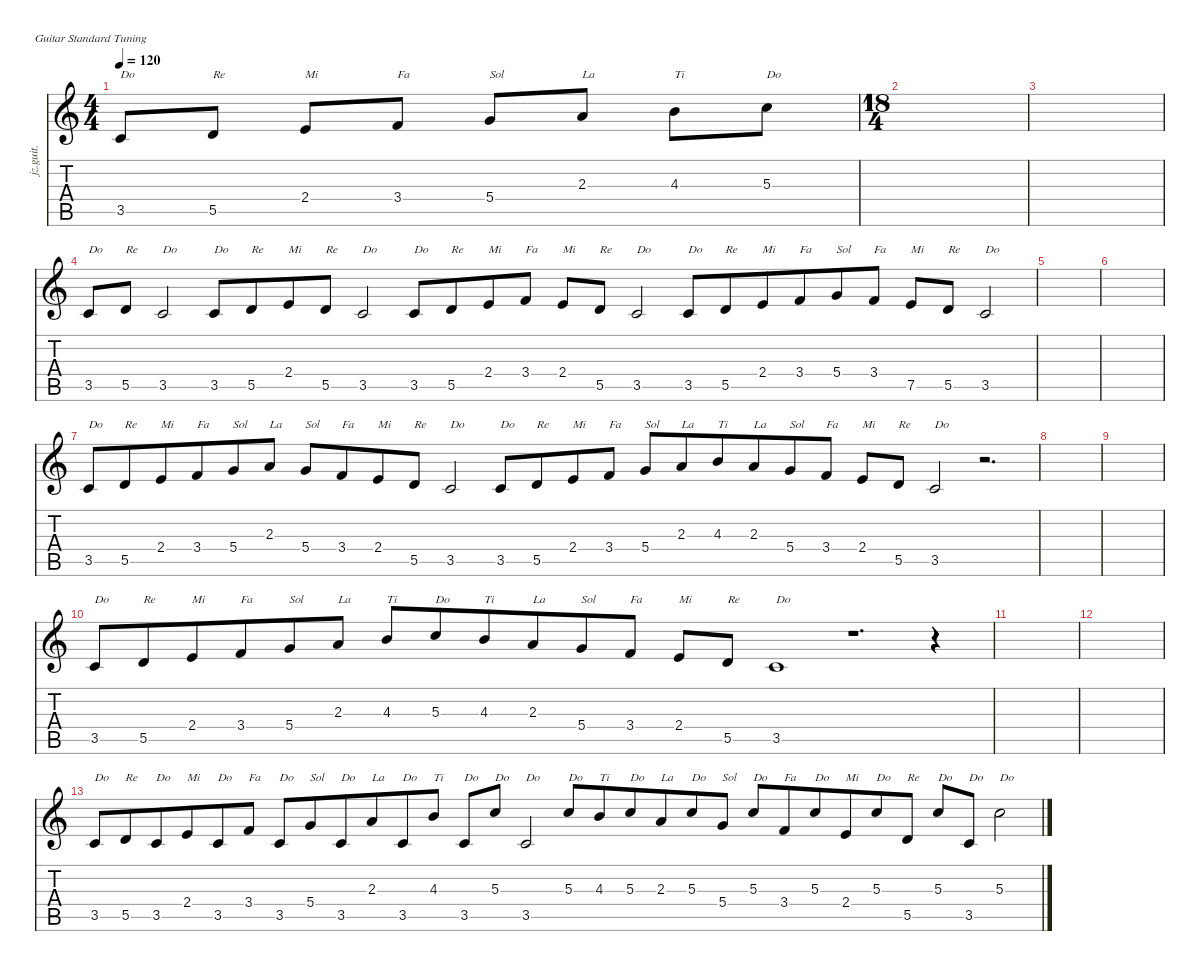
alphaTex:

\defaultSystemsLayout 4
\hideDynamics
\bracketExtendMode nobrackets
\otherSystemsTrackNameOrientation horizontal
\track ("Electric Guitar" "jz.guit.") {instrument electricguitarjazz}
\staff {score tabs}
\tuning (E4 B3 G3 D3 A2 E2)
\ts (4 4)
\tempo 120
\clef g2
\ks c
3.5.8{txt "Do" dy mf instrument electricguitarjazz beam Up} 5.5.8{txt "Re" beam Up} 2.4.8{txt "Mi" beam Up} 3.4.8{txt "Fa" beam Up} 5.4.8{txt "Sol" beam Up} 2.3.8{txt "La" beam Up} 4.3.8{txt "Ti" beam Down} 5.3.8{txt "Do" beam Down} |
\ts (18 4)
\beaming (8 6 6 6 6 6 6)
|
|
3.5.8{txt "Do" beam Up} 5.5.8{txt "Re" beam Up} 3.5.2{txt "Do" beam Up} 3.5.8{txt "Do" beam Up} 5.5.8{txt "Re" beam Up} 2.4.8{txt "Mi" beam Up} 5.5.8{txt "Re" beam Up} 3.5.2{txt "Do" beam Up} 3.5.8{txt "Do" beam Up} 5.5.8{txt "Re" beam Up} 2.4.8{txt "Mi" beam Up} 3.4.8{txt "Fa" beam Up} 2.4.8{txt "Mi" beam Up} 5.5.8{txt "Re" beam Up} 3.5.2{txt "Do" beam Up} 3.5.8{txt "Do" beam Up} 5.5.8{txt "Re" beam Up} 2.4.8{txt "Mi" beam Up} 3.4.8{txt "Fa" beam Up} 5.4.8{txt "Sol" beam Up} 3.4.8{txt "Fa" beam Up} 7.5.8{txt "Mi" beam Up} 5.5.8{txt "Re" beam Up} 3.5.2{txt "Do" beam Up} |
|
|
3.5.8{txt "Do" beam Up} 5.5.8{txt "Re" beam Up} 2.4.8{txt "Mi" beam Up} 3.4.8{txt "Fa" beam Up} 5.4.8{txt "Sol" beam Up} 2.3.8{txt "La" beam Up} 5.4.8{txt "Sol" beam Up} 3.4.8{txt "Fa" beam Up} 2.4.8{txt "Mi" beam Up} 5.5.8{txt "Re" beam Up} 3.5.2{txt "Do" beam Up} 3.5.8{txt "Do" beam Up} 5.5.8{txt "Re" beam Up} 2.4.8{txt "Mi" beam Up} 3.4.8{txt "Fa" beam Up} 5.4.8{txt "Sol" beam Up} 2.3.8{txt "La" beam Up} 4.3.8{txt "Ti" beam Up} 2.3.8{txt "La" beam Up} 5.4.8{txt "Sol" beam Up} 3.4.8{txt "Fa" beam Up} 2.4.8{txt "Mi" beam Up} 5.5.8{txt "Re" beam Up} 3.5.2{txt "Do" beam Up} r.2{d beam Up} |
|
|
3.5.8{txt "Do" beam Up} 5.5.8{txt "Re" beam Up} 2.4.8{txt "Mi" beam Up} 3.4.8{txt "Fa" beam Up} 5.4.8{txt "Sol" beam Up} 2.3.8{txt "La" beam Up} 4.3.8{txt "Ti" beam Up} 5.3.8{txt "Do" beam Up} 4.3.8{txt "Ti" beam Up} 2.3.8{txt "La" beam Up} 5.4.8{txt "Sol" beam Up} 3.4.8{txt "Fa" beam Up} 2.4.8{txt "Mi" beam Up} 5.5.8{txt "Re" beam Up} 3.5.1{txt "Do" beam Up} r.1{d beam Down} r.4{beam Down} |
|
|
3.5.8{txt "Do" beam Up} 5.5.8{txt "Re" beam Up} 3.5.8{txt "Do" beam Up} 2.4.8{txt "Mi" beam Up} 3.5.8{txt "Do" beam Up} 3.4.8{txt "Fa" beam Up} 3.5.8{txt "Do" beam Up} 5.4.8{txt "Sol" beam Up} 3.5.8{txt "Do" beam Up} 2.3.8{txt "La" beam Up} 3.5.8{txt "Do" beam Up} 4.3.8{txt "Ti" beam Up} 3.5.8{txt "Do" beam Up} 5.3.8{txt "Do" beam Up} 3.5.2{txt "Do" beam Up} 5.3.8{txt "Do" beam Up} 4.3.8{txt "Ti" beam Up} 5.3.8{txt "Do" beam Up} 2.3.8{txt "La" beam Up} 5.3.8{txt "Do" beam Up} 5.4.8{txt "Sol" beam Up} 5.3.8{txt "Do" beam Up} 3.4.8{txt "Fa" beam Up} 5.3.8{txt "Do" beam Up} 2.4.8{txt "Mi" beam Up} 5.3.8{txt "Do" beam Up} 5.5.8{txt "Re" beam Up} 5.3.8{txt "Do" beam Up} 3.5.8{txt "Do" beam Up} 5.3.2{txt "Do" beam Down}
